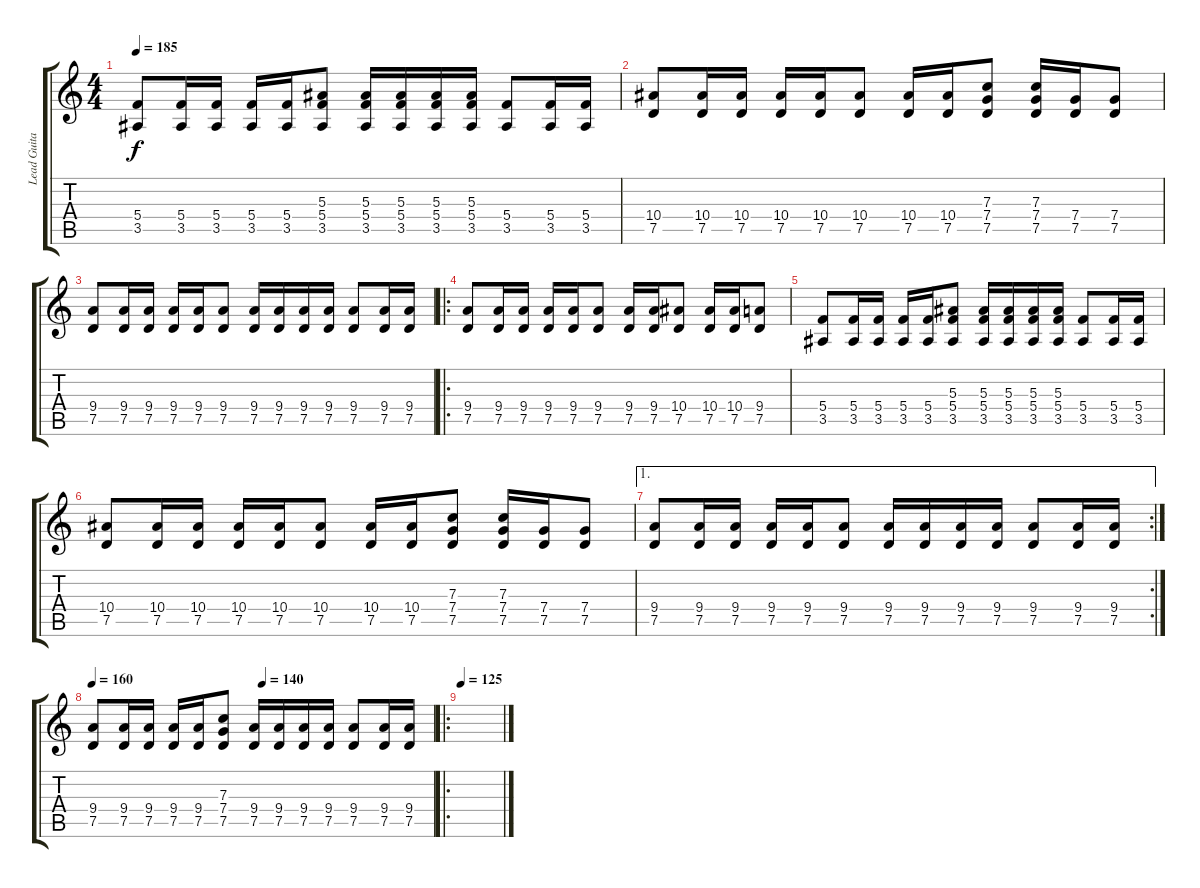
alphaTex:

\track ("Lead Guitar (studio) 1" "Lead Guita") {instrument distortionguitar}
\staff {score tabs}
\tuning (D4 A3 F3 C3 G2 D2) {hide}
\ts (4 4)
\tempo 185
\clef g2
\ks c
(5.4 3.5).8{dy f} (5.4 3.5).16 (5.4 3.5).16 (5.4 3.5).16 (5.4 3.5).16 (5.3 5.4 3.5).8 (5.3 5.4 3.5).16 (5.3 5.4 3.5).16 (5.3 5.4 3.5).16 (5.3 5.4 3.5).16 (5.4 3.5).8 (5.4 3.5).16 (5.4 3.5).16 |
(10.4 7.5).8 (10.4 7.5).16 (10.4 7.5).16 (10.4 7.5).16 (10.4 7.5).16 (10.4 7.5).8 (10.4 7.5).16 (10.4 7.5).16 (7.3 7.4 7.5).8 (7.3 7.4 7.5).16 (7.4 7.5).16 (7.4 7.5).8 |
(9.4 7.5).8 (9.4 7.5).16 (9.4 7.5).16 (9.4 7.5).16 (9.4 7.5).16 (9.4 7.5).8 (9.4 7.5).16 (9.4 7.5).16 (9.4 7.5).16 (9.4 7.5).16 (9.4 7.5).8 (9.4 7.5).16 (9.4 7.5).16 |
\ro
(9.4 7.5).8 (9.4 7.5).16 (9.4 7.5).16 (9.4 7.5).16 (9.4 7.5).16 (9.4 7.5).8 (9.4 7.5).16 (9.4 7.5).16 (10.4 7.5).8 (10.4 7.5).16 (10.4 7.5).16 (9.4 7.5).8 |
(5.4 3.5).8 (5.4 3.5).16 (5.4 3.5).16 (5.4 3.5).16 (5.4 3.5).16 (5.3 5.4 3.5).8 (5.3 5.4 3.5).16 (5.3 5.4 3.5).16 (5.3 5.4 3.5).16 (5.3 5.4 3.5).16 (5.4 3.5).8 (5.4 3.5).16 (5.4 3.5).16 |
(10.4 7.5).8 (10.4 7.5).16 (10.4 7.5).16 (10.4 7.5).16 (10.4 7.5).16 (10.4 7.5).8 (10.4 7.5).16 (10.4 7.5).16 (7.3 7.4 7.5).8 (7.3 7.4 7.5).16 (7.4 7.5).16 (7.4 7.5).8 |
\ae 1
\rc 2
(9.4 7.5).8 (9.4 7.5).16 (9.4 7.5).16 (9.4 7.5).16 (9.4 7.5).16 (9.4 7.5).8 (9.4 7.5).16 (9.4 7.5).16 (9.4 7.5).16 (9.4 7.5).16 (9.4 7.5).8 (9.4 7.5).16 (9.4 7.5).16 |
\tempo 160
\tempo (140 0.5)
(9.4 7.5).8 (9.4 7.5).16 (9.4 7.5).16 (9.4 7.5).16 (9.4 7.5).16 (7.3 7.4 7.5).8 (9.4 7.5).16 (9.4 7.5).16 (9.4 7.5).16 (9.4 7.5).16 (9.4 7.5).8 (9.4 7.5).16 (9.4 7.5).16 |
\ro
\tempo 125
